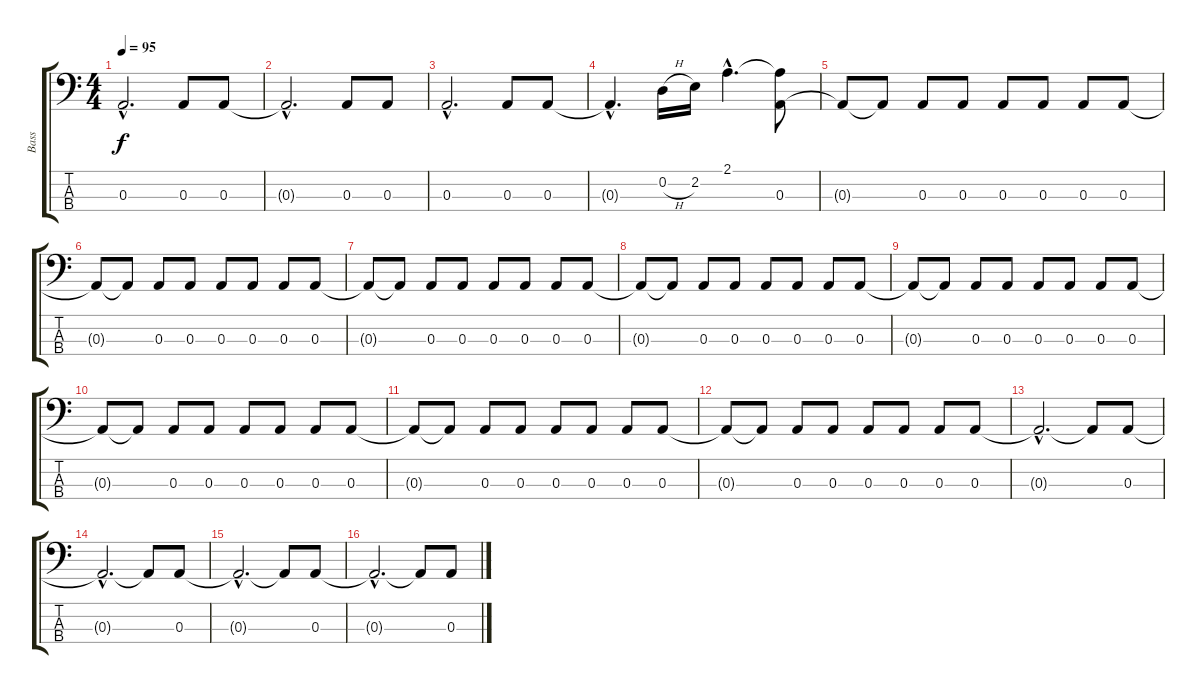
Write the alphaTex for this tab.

\track ("Bass" "Bass") {instrument electricbasspick}
\staff {score tabs}
\tuning (G2 D2 A1 E1) {hide}
\ts (4 4)
\tempo 95
\clef f4
\ks c
0.3{hac}.2{d dy f instrument electricbasspick} 0.3.8 0.3.8 |
0.3{hac t}.2{d} 0.3.8 0.3.8 |
0.3{hac}.2{d} 0.3.8 0.3.8 |
0.3{hac t}.4{d} 0.2{h}.16 2.2.16 2.1{hac}.4{d} (2.1{t} 0.3).8 |
0.3{t}.8 0.3{t}.8 0.3.8 0.3.8 0.3.8 0.3.8 0.3.8 0.3.8 |
0.3{t}.8 0.3{t}.8 0.3.8 0.3.8 0.3.8 0.3.8 0.3.8 0.3.8 |
0.3{t}.8 0.3{t}.8 0.3.8 0.3.8 0.3.8 0.3.8 0.3.8 0.3.8 |
0.3{t}.8 0.3{t}.8 0.3.8 0.3.8 0.3.8 0.3.8 0.3.8 0.3.8 |
0.3{t}.8 0.3{t}.8 0.3.8 0.3.8 0.3.8 0.3.8 0.3.8 0.3.8 |
0.3{t}.8 0.3{t}.8 0.3.8 0.3.8 0.3.8 0.3.8 0.3.8 0.3.8 |
0.3{t}.8 0.3{t}.8 0.3.8 0.3.8 0.3.8 0.3.8 0.3.8 0.3.8 |
0.3{t}.8 0.3{t}.8 0.3.8 0.3.8 0.3.8 0.3.8 0.3.8 0.3.8 |
0.3{hac t}.2{d} 0.3{t}.8 0.3.8 |
0.3{hac t}.2{d} 0.3{t}.8 0.3.8 |
0.3{hac t}.2{d} 0.3{t}.8 0.3.8 |
0.3{hac t}.2{d} 0.3{t}.8 0.3.8
